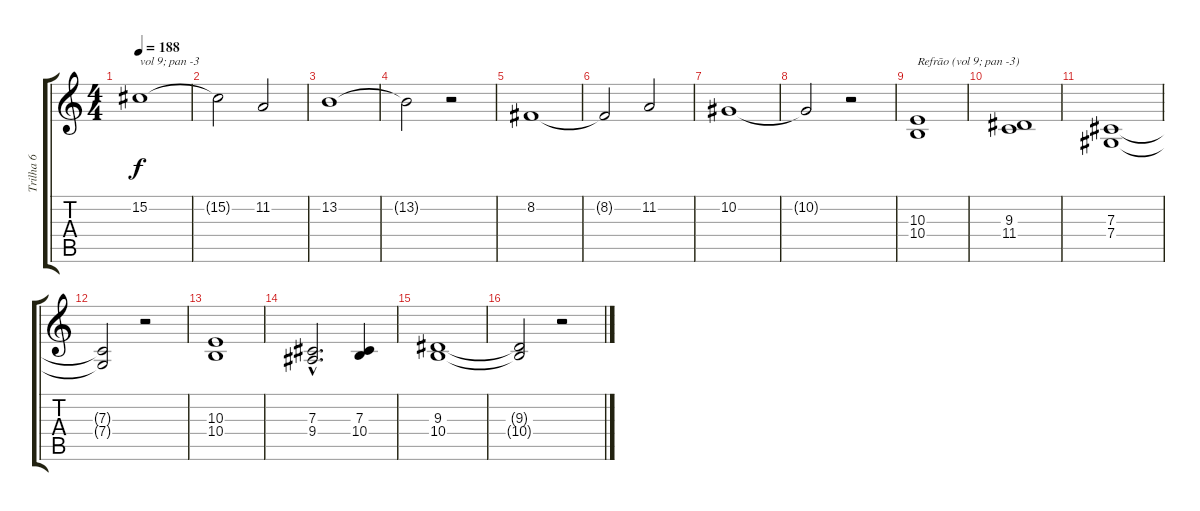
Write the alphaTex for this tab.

\track ("Trilha 6" "Trilha 6") {instrument synthstrings1}
\staff {score tabs}
\tuning (Eb4 Bb3 Gb3 Db3 Ab2 Eb2) {hide}
\ts (4 4)
\tempo 188
\clef g2
\ks c
15.2.1{txt "vol 9; pan -3" dy f volume 9 balance 5} |
15.2{t}.2 11.2.2 |
13.2.1 |
13.2{t}.2 r.2 |
8.2.1 |
8.2{t}.2 11.2.2 |
10.2.1 |
10.2{t}.2 r.2 |
(10.3 10.4).1{txt "Refrão (vol 9; pan -3)" volume 9 balance 5} |
(9.3 11.4).1 |
(7.3 7.4).1 |
(7.3{t} 7.4{t}).2 r.2 |
(10.3 10.4).1 |
(7.3{hac} 9.4{hac}).2{d} (7.3 10.4).4 |
(9.3 10.4).1 |
(9.3{t} 10.4{t}).2 r.2
